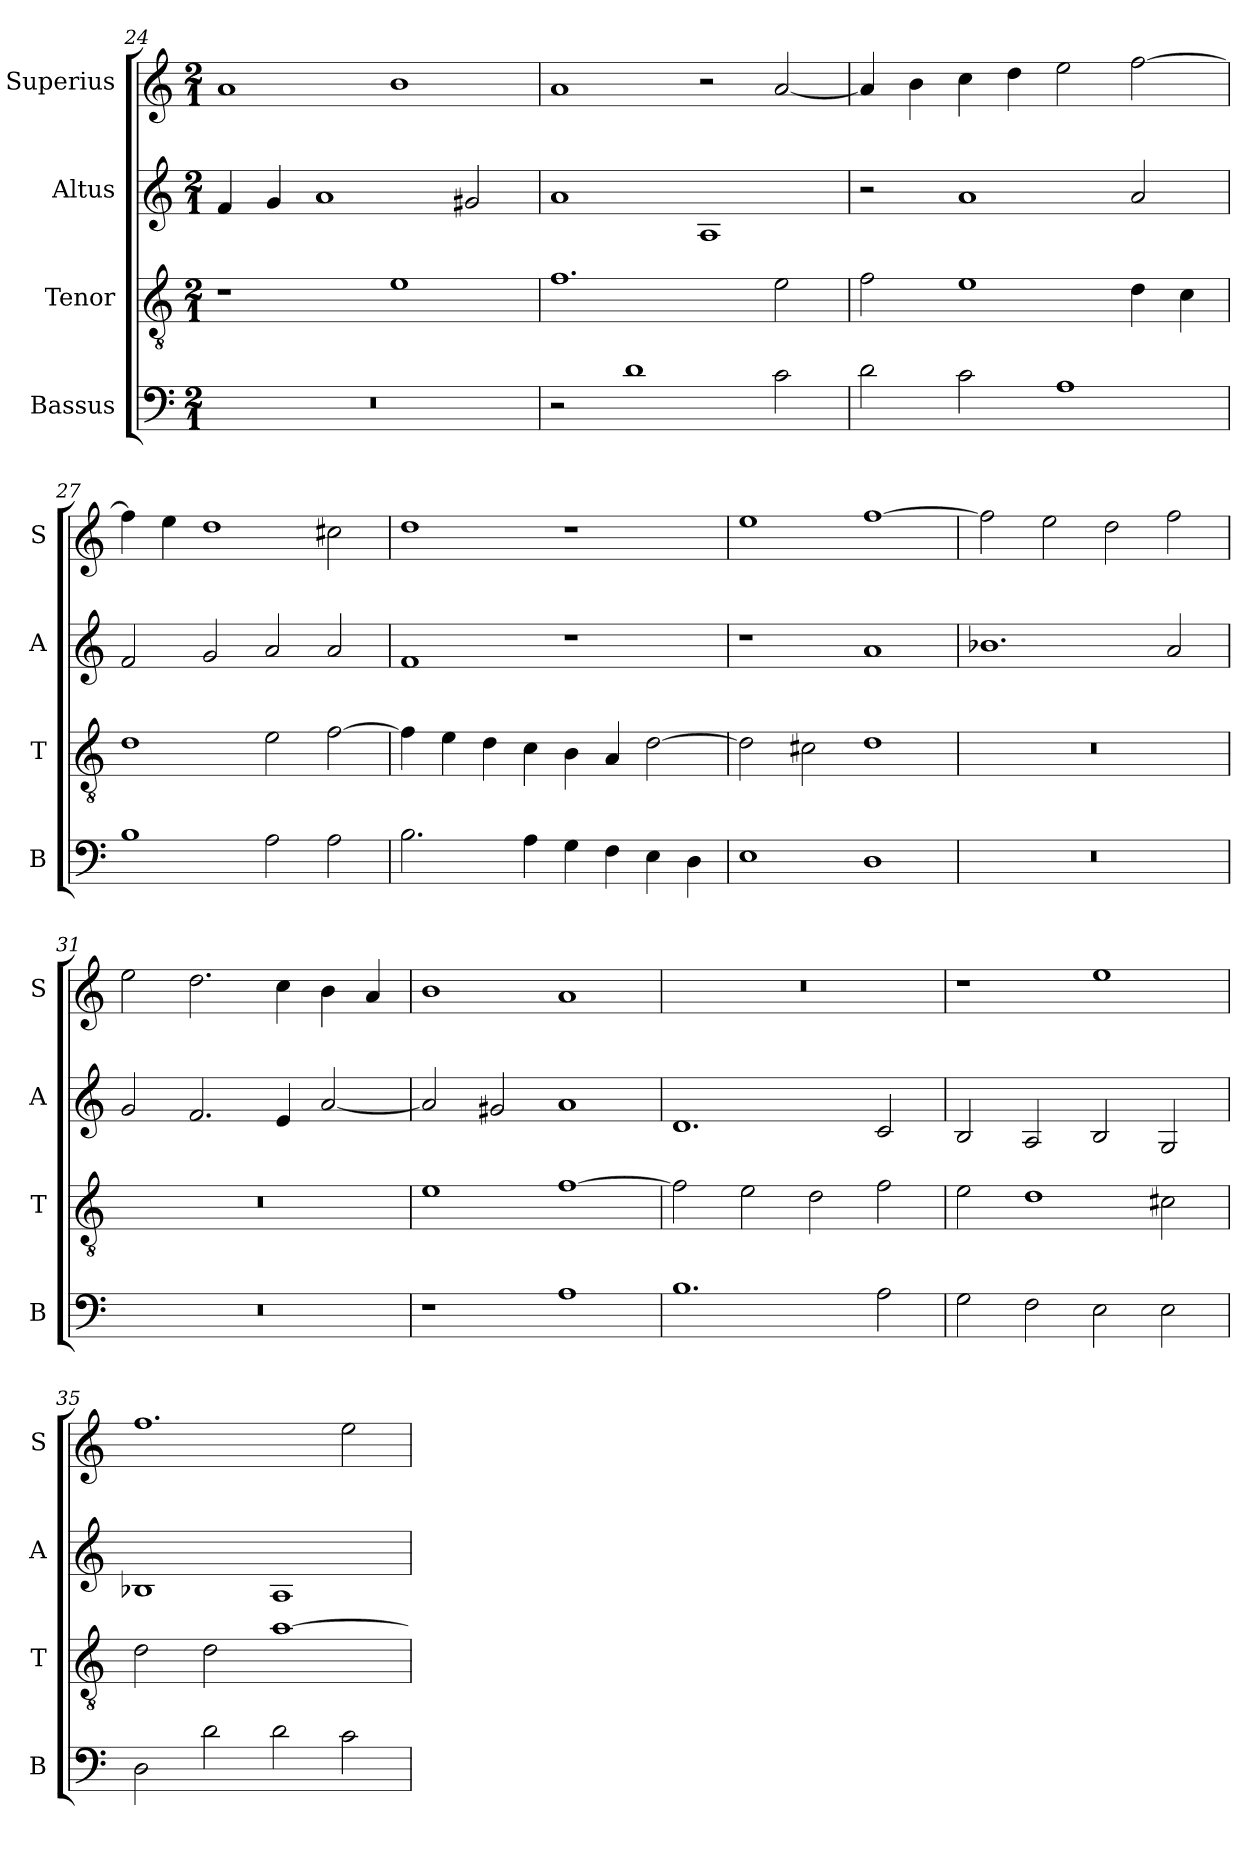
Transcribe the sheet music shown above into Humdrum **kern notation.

**kern	**kern	**kern	**kern
*part4	*part3	*part2	*part1
*staff4	*staff3	*staff2	*staff1
*I"Bassus	*I"Tenor	*I"Altus	*I"Superius
*I'B	*I'T	*I'A	*I'S
*clefF4	*clefGv2	*clefG2	*clefG2
*k[]	*k[]	*k[]	*k[]
*C:	*C:	*C:	*C:
*M2/1	*M2/1	*M2/1	*M2/1
=24	=24	=24	=24
0r	1r	4f	1a
.	.	4g	.
.	.	1a	.
.	1e	.	1b
.	.	2g#X	.
=25	=25	=25	=25
2r	1.f	1a	1a
1d	.	.	.
.	.	1A	2r
2c	2e	.	[2a
=26	=26	=26	=26
2d	2f	2r	4a]
.	.	.	4b
2c	1e	1a	4cc
.	.	.	4dd
1A	.	.	2ee
.	4d	2a	[2ff
.	4c	.	.
=27	=27	=27	=27
1B	1d	2f	4ff]
.	.	.	4ee
.	.	2g	1dd
2A	2e	2a	.
2A	[2f	2a	2cc#X
=28	=28	=28	=28
2.B	4f]	1f	1dd
.	4e	.	.
.	4d	.	.
4A	4c	.	.
4G	4B	1r	1r
4F	4A	.	.
4E	[2d	.	.
4D	.	.	.
=29	=29	=29	=29
1E	2d]	1r	1ee
.	2c#X	.	.
1D	1d	1a	[1ff
=30	=30	=30	=30
0r	0r	1.b-X	2ff]
.	.	.	2ee
.	.	.	2dd
.	.	2a	2ff
=31	=31	=31	=31
0r	0r	2g	2ee
.	.	2.f	2.dd
.	.	4e	4cc
.	.	[2a	4b
.	.	.	4a
=32	=32	=32	=32
1r	1e	2a]	1b
.	.	2g#X	.
1A	[1f	1a	1a
=33	=33	=33	=33
1.B	2f]	1.d	0r
.	2e	.	.
.	2d	.	.
2A	2f	2c	.
=34	=34	=34	=34
2G	2e	2B	1r
2F	1d	2A	.
2E	.	2B	1ee
2E	2c#X	2G	.
=35	=35	=35	=35
2D	2d	1B-X	1.ff
2d	2d	.	.
2d	[1a	1A	.
2c	.	.	2ee
=	=	=	=
*-	*-	*-	*-
